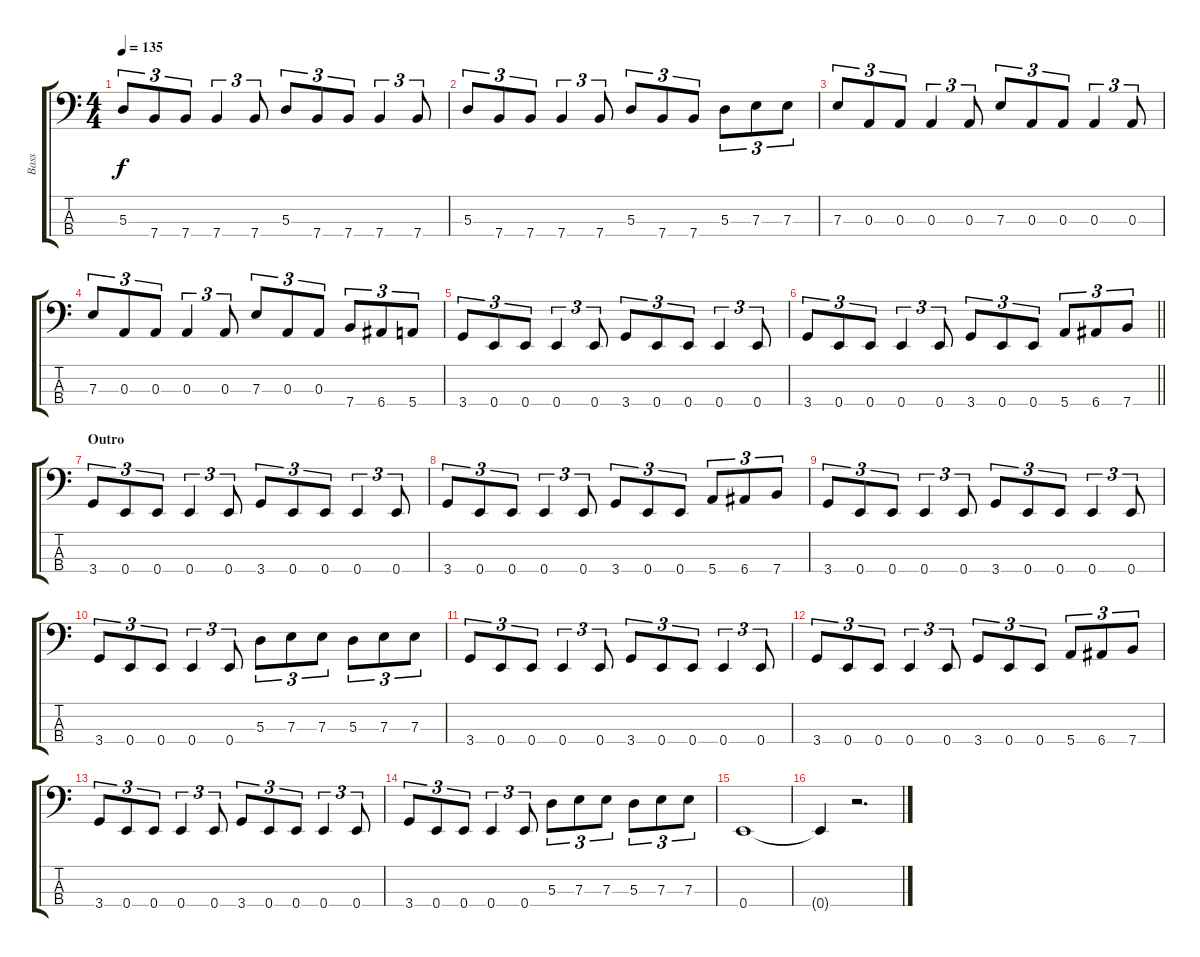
\track ("Bass" "Bass") {instrument electricbasspick}
\staff {score tabs}
\tuning (G2 D2 A1 E1) {hide}
\ts (4 4)
\tempo 135
\clef f4
\ks c
5.3.8{tu (3 2) dy f} 7.4.8{tu (3 2)} 7.4.8{tu (3 2)} 7.4.4{tu (3 2)} 7.4.8{tu (3 2)} 5.3.8{tu (3 2)} 7.4.8{tu (3 2)} 7.4.8{tu (3 2)} 7.4.4{tu (3 2)} 7.4.8{tu (3 2)} |
5.3.8{tu (3 2)} 7.4.8{tu (3 2)} 7.4.8{tu (3 2)} 7.4.4{tu (3 2)} 7.4.8{tu (3 2)} 5.3.8{tu (3 2)} 7.4.8{tu (3 2)} 7.4.8{tu (3 2)} 5.3.8{tu (3 2)} 7.3.8{tu (3 2)} 7.3.8{tu (3 2)} |
7.3.8{tu (3 2)} 0.3.8{tu (3 2)} 0.3.8{tu (3 2)} 0.3.4{tu (3 2)} 0.3.8{tu (3 2)} 7.3.8{tu (3 2)} 0.3.8{tu (3 2)} 0.3.8{tu (3 2)} 0.3.4{tu (3 2)} 0.3.8{tu (3 2)} |
7.3.8{tu (3 2)} 0.3.8{tu (3 2)} 0.3.8{tu (3 2)} 0.3.4{tu (3 2)} 0.3.8{tu (3 2)} 7.3.8{tu (3 2)} 0.3.8{tu (3 2)} 0.3.8{tu (3 2)} 7.4.8{tu (3 2)} 6.4.8{tu (3 2)} 5.4.8{tu (3 2)} |
3.4.8{tu (3 2)} 0.4.8{tu (3 2)} 0.4.8{tu (3 2)} 0.4.4{tu (3 2)} 0.4.8{tu (3 2)} 3.4.8{tu (3 2)} 0.4.8{tu (3 2)} 0.4.8{tu (3 2)} 0.4.4{tu (3 2)} 0.4.8{tu (3 2)} |
\barLineRight lightlight
3.4.8{tu (3 2)} 0.4.8{tu (3 2)} 0.4.8{tu (3 2)} 0.4.4{tu (3 2)} 0.4.8{tu (3 2)} 3.4.8{tu (3 2)} 0.4.8{tu (3 2)} 0.4.8{tu (3 2)} 5.4.8{tu (3 2)} 6.4.8{tu (3 2)} 7.4.8{tu (3 2)} |
\section ("" "Outro")
3.4.8{tu (3 2)} 0.4.8{tu (3 2)} 0.4.8{tu (3 2)} 0.4.4{tu (3 2)} 0.4.8{tu (3 2)} 3.4.8{tu (3 2)} 0.4.8{tu (3 2)} 0.4.8{tu (3 2)} 0.4.4{tu (3 2)} 0.4.8{tu (3 2)} |
3.4.8{tu (3 2)} 0.4.8{tu (3 2)} 0.4.8{tu (3 2)} 0.4.4{tu (3 2)} 0.4.8{tu (3 2)} 3.4.8{tu (3 2)} 0.4.8{tu (3 2)} 0.4.8{tu (3 2)} 5.4.8{tu (3 2)} 6.4.8{tu (3 2)} 7.4.8{tu (3 2)} |
3.4.8{tu (3 2)} 0.4.8{tu (3 2)} 0.4.8{tu (3 2)} 0.4.4{tu (3 2)} 0.4.8{tu (3 2)} 3.4.8{tu (3 2)} 0.4.8{tu (3 2)} 0.4.8{tu (3 2)} 0.4.4{tu (3 2)} 0.4.8{tu (3 2)} |
3.4.8{tu (3 2)} 0.4.8{tu (3 2)} 0.4.8{tu (3 2)} 0.4.4{tu (3 2)} 0.4.8{tu (3 2)} 5.3.8{tu (3 2)} 7.3.8{tu (3 2)} 7.3.8{tu (3 2)} 5.3.8{tu (3 2)} 7.3.8{tu (3 2)} 7.3.8{tu (3 2)} |
3.4.8{tu (3 2)} 0.4.8{tu (3 2)} 0.4.8{tu (3 2)} 0.4.4{tu (3 2)} 0.4.8{tu (3 2)} 3.4.8{tu (3 2)} 0.4.8{tu (3 2)} 0.4.8{tu (3 2)} 0.4.4{tu (3 2)} 0.4.8{tu (3 2)} |
3.4.8{tu (3 2)} 0.4.8{tu (3 2)} 0.4.8{tu (3 2)} 0.4.4{tu (3 2)} 0.4.8{tu (3 2)} 3.4.8{tu (3 2)} 0.4.8{tu (3 2)} 0.4.8{tu (3 2)} 5.4.8{tu (3 2)} 6.4.8{tu (3 2)} 7.4.8{tu (3 2)} |
3.4.8{tu (3 2)} 0.4.8{tu (3 2)} 0.4.8{tu (3 2)} 0.4.4{tu (3 2)} 0.4.8{tu (3 2)} 3.4.8{tu (3 2)} 0.4.8{tu (3 2)} 0.4.8{tu (3 2)} 0.4.4{tu (3 2)} 0.4.8{tu (3 2)} |
3.4.8{tu (3 2)} 0.4.8{tu (3 2)} 0.4.8{tu (3 2)} 0.4.4{tu (3 2)} 0.4.8{tu (3 2)} 5.3.8{tu (3 2)} 7.3.8{tu (3 2)} 7.3.8{tu (3 2)} 5.3.8{tu (3 2)} 7.3.8{tu (3 2)} 7.3.8{tu (3 2)} |
0.4.1 |
0.4{t}.4 r.2{d}
